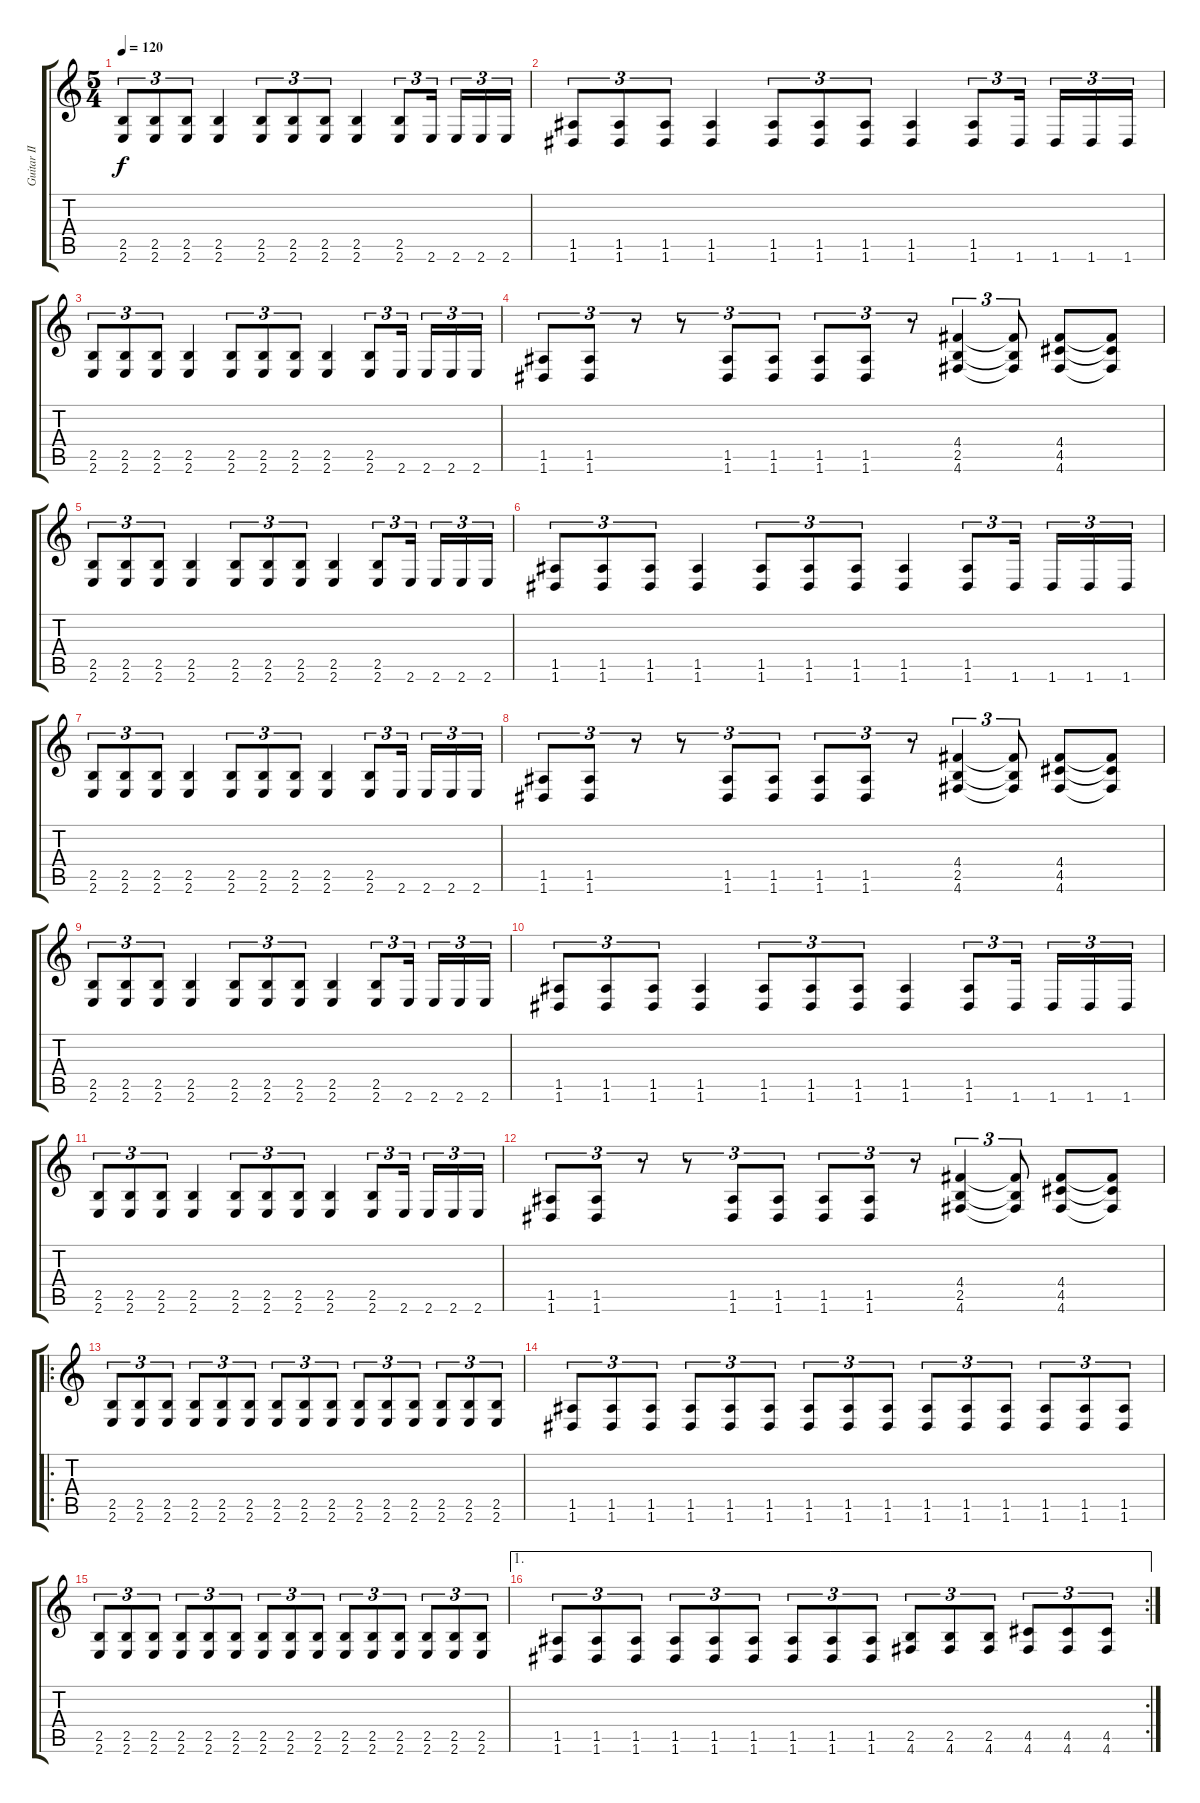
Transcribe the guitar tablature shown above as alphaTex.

\track ("Guitar II" "Guitar II") {instrument distortionguitar}
\staff {score tabs}
\tuning (E4 B3 G3 D3 A2 D2) {hide}
\ts (5 4)
\tempo 120
\clef g2
\ks c
(2.5 2.6).8{tu (3 2) dy f instrument distortionguitar} (2.5 2.6).8{tu (3 2)} (2.5 2.6).8{tu (3 2)} (2.5 2.6).4 (2.5 2.6).8{tu (3 2)} (2.5 2.6).8{tu (3 2)} (2.5 2.6).8{tu (3 2)} (2.5 2.6).4 (2.5 2.6).8{tu (3 2)} 2.6.16{tu (3 2)} 2.6.16{tu (3 2)} 2.6.16{tu (3 2)} 2.6.16{tu (3 2)} |
(1.5 1.6).8{tu (3 2)} (1.5 1.6).8{tu (3 2)} (1.5 1.6).8{tu (3 2)} (1.5 1.6).4 (1.5 1.6).8{tu (3 2)} (1.5 1.6).8{tu (3 2)} (1.5 1.6).8{tu (3 2)} (1.5 1.6).4 (1.5 1.6).8{tu (3 2)} 1.6.16{tu (3 2)} 1.6.16{tu (3 2)} 1.6.16{tu (3 2)} 1.6.16{tu (3 2)} |
(2.5 2.6).8{tu (3 2)} (2.5 2.6).8{tu (3 2)} (2.5 2.6).8{tu (3 2)} (2.5 2.6).4 (2.5 2.6).8{tu (3 2)} (2.5 2.6).8{tu (3 2)} (2.5 2.6).8{tu (3 2)} (2.5 2.6).4 (2.5 2.6).8{tu (3 2)} 2.6.16{tu (3 2)} 2.6.16{tu (3 2)} 2.6.16{tu (3 2)} 2.6.16{tu (3 2)} |
(1.5 1.6).8{tu (3 2)} (1.5 1.6).8{tu (3 2)} r.8{tu (3 2)} r.8{tu (3 2)} (1.5 1.6).8{tu (3 2)} (1.5 1.6).8{tu (3 2)} (1.5 1.6).8{tu (3 2)} (1.5 1.6).8{tu (3 2)} r.8{tu (3 2)} (4.4 2.5 4.6).4{tu (3 2)} (4.4{t} 2.5{t} 4.6{t}).8{tu (3 2)} (4.4 4.5 4.6).8 (4.4{t} 4.5{t} 4.6{t}).8 |
(2.5 2.6).8{tu (3 2)} (2.5 2.6).8{tu (3 2)} (2.5 2.6).8{tu (3 2)} (2.5 2.6).4 (2.5 2.6).8{tu (3 2)} (2.5 2.6).8{tu (3 2)} (2.5 2.6).8{tu (3 2)} (2.5 2.6).4 (2.5 2.6).8{tu (3 2)} 2.6.16{tu (3 2)} 2.6.16{tu (3 2)} 2.6.16{tu (3 2)} 2.6.16{tu (3 2)} |
(1.5 1.6).8{tu (3 2)} (1.5 1.6).8{tu (3 2)} (1.5 1.6).8{tu (3 2)} (1.5 1.6).4 (1.5 1.6).8{tu (3 2)} (1.5 1.6).8{tu (3 2)} (1.5 1.6).8{tu (3 2)} (1.5 1.6).4 (1.5 1.6).8{tu (3 2)} 1.6.16{tu (3 2)} 1.6.16{tu (3 2)} 1.6.16{tu (3 2)} 1.6.16{tu (3 2)} |
(2.5 2.6).8{tu (3 2)} (2.5 2.6).8{tu (3 2)} (2.5 2.6).8{tu (3 2)} (2.5 2.6).4 (2.5 2.6).8{tu (3 2)} (2.5 2.6).8{tu (3 2)} (2.5 2.6).8{tu (3 2)} (2.5 2.6).4 (2.5 2.6).8{tu (3 2)} 2.6.16{tu (3 2)} 2.6.16{tu (3 2)} 2.6.16{tu (3 2)} 2.6.16{tu (3 2)} |
(1.5 1.6).8{tu (3 2)} (1.5 1.6).8{tu (3 2)} r.8{tu (3 2)} r.8{tu (3 2)} (1.5 1.6).8{tu (3 2)} (1.5 1.6).8{tu (3 2)} (1.5 1.6).8{tu (3 2)} (1.5 1.6).8{tu (3 2)} r.8{tu (3 2)} (4.4 2.5 4.6).4{tu (3 2)} (4.4{t} 2.5{t} 4.6{t}).8{tu (3 2)} (4.4 4.5 4.6).8 (4.4{t} 4.5{t} 4.6{t}).8 |
(2.5 2.6).8{tu (3 2)} (2.5 2.6).8{tu (3 2)} (2.5 2.6).8{tu (3 2)} (2.5 2.6).4 (2.5 2.6).8{tu (3 2)} (2.5 2.6).8{tu (3 2)} (2.5 2.6).8{tu (3 2)} (2.5 2.6).4 (2.5 2.6).8{tu (3 2)} 2.6.16{tu (3 2)} 2.6.16{tu (3 2)} 2.6.16{tu (3 2)} 2.6.16{tu (3 2)} |
(1.5 1.6).8{tu (3 2)} (1.5 1.6).8{tu (3 2)} (1.5 1.6).8{tu (3 2)} (1.5 1.6).4 (1.5 1.6).8{tu (3 2)} (1.5 1.6).8{tu (3 2)} (1.5 1.6).8{tu (3 2)} (1.5 1.6).4 (1.5 1.6).8{tu (3 2)} 1.6.16{tu (3 2)} 1.6.16{tu (3 2)} 1.6.16{tu (3 2)} 1.6.16{tu (3 2)} |
(2.5 2.6).8{tu (3 2)} (2.5 2.6).8{tu (3 2)} (2.5 2.6).8{tu (3 2)} (2.5 2.6).4 (2.5 2.6).8{tu (3 2)} (2.5 2.6).8{tu (3 2)} (2.5 2.6).8{tu (3 2)} (2.5 2.6).4 (2.5 2.6).8{tu (3 2)} 2.6.16{tu (3 2)} 2.6.16{tu (3 2)} 2.6.16{tu (3 2)} 2.6.16{tu (3 2)} |
(1.5 1.6).8{tu (3 2)} (1.5 1.6).8{tu (3 2)} r.8{tu (3 2)} r.8{tu (3 2)} (1.5 1.6).8{tu (3 2)} (1.5 1.6).8{tu (3 2)} (1.5 1.6).8{tu (3 2)} (1.5 1.6).8{tu (3 2)} r.8{tu (3 2)} (4.4 2.5 4.6).4{tu (3 2)} (4.4{t} 2.5{t} 4.6{t}).8{tu (3 2)} (4.4 4.5 4.6).8 (4.4{t} 4.5{t} 4.6{t}).8 |
\ro
(2.5 2.6).8{tu (3 2)} (2.5 2.6).8{tu (3 2)} (2.5 2.6).8{tu (3 2)} (2.5 2.6).8{tu (3 2)} (2.5 2.6).8{tu (3 2)} (2.5 2.6).8{tu (3 2)} (2.5 2.6).8{tu (3 2)} (2.5 2.6).8{tu (3 2)} (2.5 2.6).8{tu (3 2)} (2.5 2.6).8{tu (3 2)} (2.5 2.6).8{tu (3 2)} (2.5 2.6).8{tu (3 2)} (2.5 2.6).8{tu (3 2)} (2.5 2.6).8{tu (3 2)} (2.5 2.6).8{tu (3 2)} |
(1.5 1.6).8{tu (3 2)} (1.5 1.6).8{tu (3 2)} (1.5 1.6).8{tu (3 2)} (1.5 1.6).8{tu (3 2)} (1.5 1.6).8{tu (3 2)} (1.5 1.6).8{tu (3 2)} (1.5 1.6).8{tu (3 2)} (1.5 1.6).8{tu (3 2)} (1.5 1.6).8{tu (3 2)} (1.5 1.6).8{tu (3 2)} (1.5 1.6).8{tu (3 2)} (1.5 1.6).8{tu (3 2)} (1.5 1.6).8{tu (3 2)} (1.5 1.6).8{tu (3 2)} (1.5 1.6).8{tu (3 2)} |
(2.5 2.6).8{tu (3 2)} (2.5 2.6).8{tu (3 2)} (2.5 2.6).8{tu (3 2)} (2.5 2.6).8{tu (3 2)} (2.5 2.6).8{tu (3 2)} (2.5 2.6).8{tu (3 2)} (2.5 2.6).8{tu (3 2)} (2.5 2.6).8{tu (3 2)} (2.5 2.6).8{tu (3 2)} (2.5 2.6).8{tu (3 2)} (2.5 2.6).8{tu (3 2)} (2.5 2.6).8{tu (3 2)} (2.5 2.6).8{tu (3 2)} (2.5 2.6).8{tu (3 2)} (2.5 2.6).8{tu (3 2)} |
\ae 1
\rc 2
(1.5 1.6).8{tu (3 2)} (1.5 1.6).8{tu (3 2)} (1.5 1.6).8{tu (3 2)} (1.5 1.6).8{tu (3 2)} (1.5 1.6).8{tu (3 2)} (1.5 1.6).8{tu (3 2)} (1.5 1.6).8{tu (3 2)} (1.5 1.6).8{tu (3 2)} (1.5 1.6).8{tu (3 2)} (2.5 4.6).8{tu (3 2)} (2.5 4.6).8{tu (3 2)} (2.5 4.6).8{tu (3 2)} (4.5 4.6).8{tu (3 2)} (4.5 4.6).8{tu (3 2)} (4.5 4.6).8{tu (3 2)}
